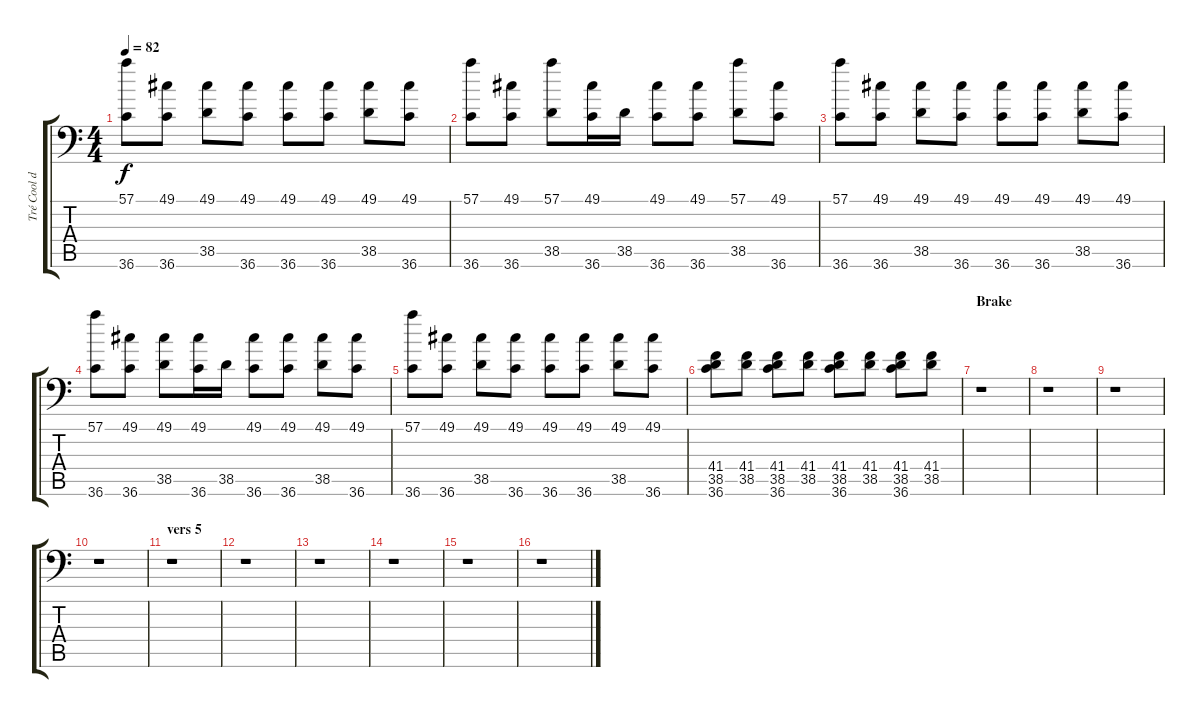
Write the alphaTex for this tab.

\track ("Tré Cool drums" "Tré Cool d") {instrument acousticgrandpiano}
\staff {score tabs}
\tuning (C-1 C-1 C-1 C-1 C-1 C-1) {hide}
\ts (4 4)
\tempo 82
\clef f4
\ks c
(57.1 36.6).8{dy f} (49.1 36.6).8 (49.1 38.5).8 (49.1 36.6).8 (49.1 36.6).8 (49.1 36.6).8 (49.1 38.5).8 (49.1 36.6).8 |
(57.1 36.6).8 (49.1 36.6).8 (57.1 38.5).8 (49.1 36.6).16 38.5.16 (49.1 36.6).8 (49.1 36.6).8 (57.1 38.5).8 (49.1 36.6).8 |
(57.1 36.6).8 (49.1 36.6).8 (49.1 38.5).8 (49.1 36.6).8 (49.1 36.6).8 (49.1 36.6).8 (49.1 38.5).8 (49.1 36.6).8 |
(57.1 36.6).8 (49.1 36.6).8 (49.1 38.5).8 (49.1 36.6).16 38.5.16 (49.1 36.6).8 (49.1 36.6).8 (49.1 38.5).8 (49.1 36.6).8 |
(57.1 36.6).8 (49.1 36.6).8 (49.1 38.5).8 (49.1 36.6).8 (49.1 36.6).8 (49.1 36.6).8 (49.1 38.5).8 (49.1 36.6).8 |
(41.4 38.5 36.6).8 (41.4 38.5).8 (41.4 38.5 36.6).8 (41.4 38.5).8 (41.4 38.5 36.6).8 (41.4 38.5).8 (41.4 38.5 36.6).8 (41.4 38.5).8 |
\section ("" "Brake")
r.1 |
r.1 |
r.1 |
r.1 |
\section ("" "vers 5")
r.1 |
r.1 |
r.1 |
r.1 |
r.1 |
r.1
